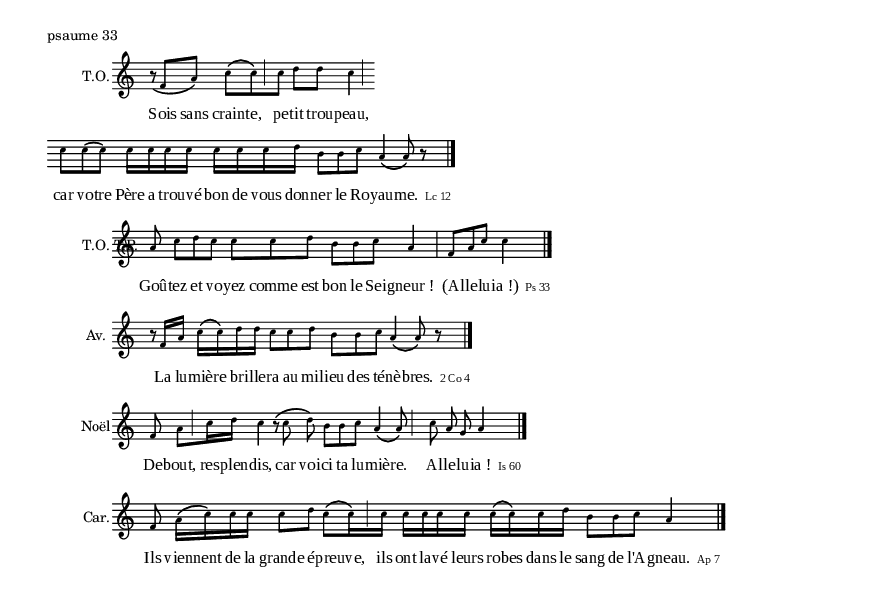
\version "2.10.0"
\include "definitions.ly"
\markup { psaume 33}





\relative a' { 
	\new Staff {
		\cadenzaOn
		\set Staff.instrumentName = \markup{ \center-align { T.O. } }
		\times 2/3 { r8_\( f[ a]\) }
		\times 2/3 { c[\( c\)\cesure \pespace c] } 
		d[ d] c4 \cesure \pespace
		\times 2/3 { c8[ c\( c]\) } 
		c16[ c c c] c16[ c c d]
		\times 2/3 { b8[ b c] } 
		a4\( a8\) r8
		\endBar
	}
	\addlyrics {
		Sois sans crain -- te, pe -- tit trou -- peau, car vo -- tre Père a tro -- uvé bon de vous don -- ner le Ro -- yau -- me.
		\markup { \citation #"Lc 12" } 
	}
}
\relative a' { 
	\new Staff {
		\cadenzaOn
		\set Staff.instrumentName = \markup{ \center-align { T.O. T.P. } }
		a8 \times 2/3 { c[ d c] }
		\times 2/3 { c[ c d] }
		\times 2/3 { b[ b c] } a4
		\barre
		\times 2/3 { f8[ a c] }
		c4
		\endBar
	}
	\addlyrics {
		Goû -- tez et vo -- yez comme est bon le Sei -- "gneur !" " (Al" -- le -- lu -- "ia !)"
		\markup { \citation #"Ps 33" } 
	}
}
\relative a' { 
	\new Staff {
		\cadenzaOn
		\set Staff.instrumentName = \markup{ \center-align { Av. } }
		r8 f16[ a]
		c16[\( c\) d d]
		\times 2/3 { c8[\pespace c d] } 
		\times 2/3 { b[ b c] } 
		a4\( a8\) r8
		\endBar
	}
	\addlyrics {
		La lu -- miè -- re bri -- lle -- ra au mil -- ieu des té -- nè -- bres.
		\markup { \citation #"2 Co 4" } 
	}
}
\relative a' { 
	\new Staff {
		\cadenzaOn
		\set Staff.instrumentName = \markup{ \center-align { Noël } }
		f8
		a[ \cesure\pespace c16 d]
		c4 \pespace
		\times 2/3 { r8\( c d\) }
		\times 2/3 { b[ b c] }
		a4\( a8\) \cesure\pespace
		\times 2/3 { c a g }
		a4
		\endBar
	}
	\addlyrics {
		 De -- bout, res -- plen -- dis, car voi -- ci ta lu -- miè -- re. " Al" -- le -- lu -- "ia !"
		\markup { \citation #"Is 60" } 
	}
}
\relative a' { 
	\new Staff {
		\cadenzaOn
		\set Staff.instrumentName = \markup{ \center-align { Car. } }
		f8 a16[\( c\) c c]  c8[ d]
		c8[\( c16\) \cesure\pespace c]
		c16[ c c c]  c16[\( c\) c d]  
		\times 2/3 { b8[ b c] }  a4
		\endBar
	}
	\addlyrics {
		Ils vien -- nent de la grande é -- pre -- uve, ils ont la -- vé leurs ro -- bes dans le sang de l'A -- gneau.
		\markup { \citation #"Ap 7" } 
	}
}


